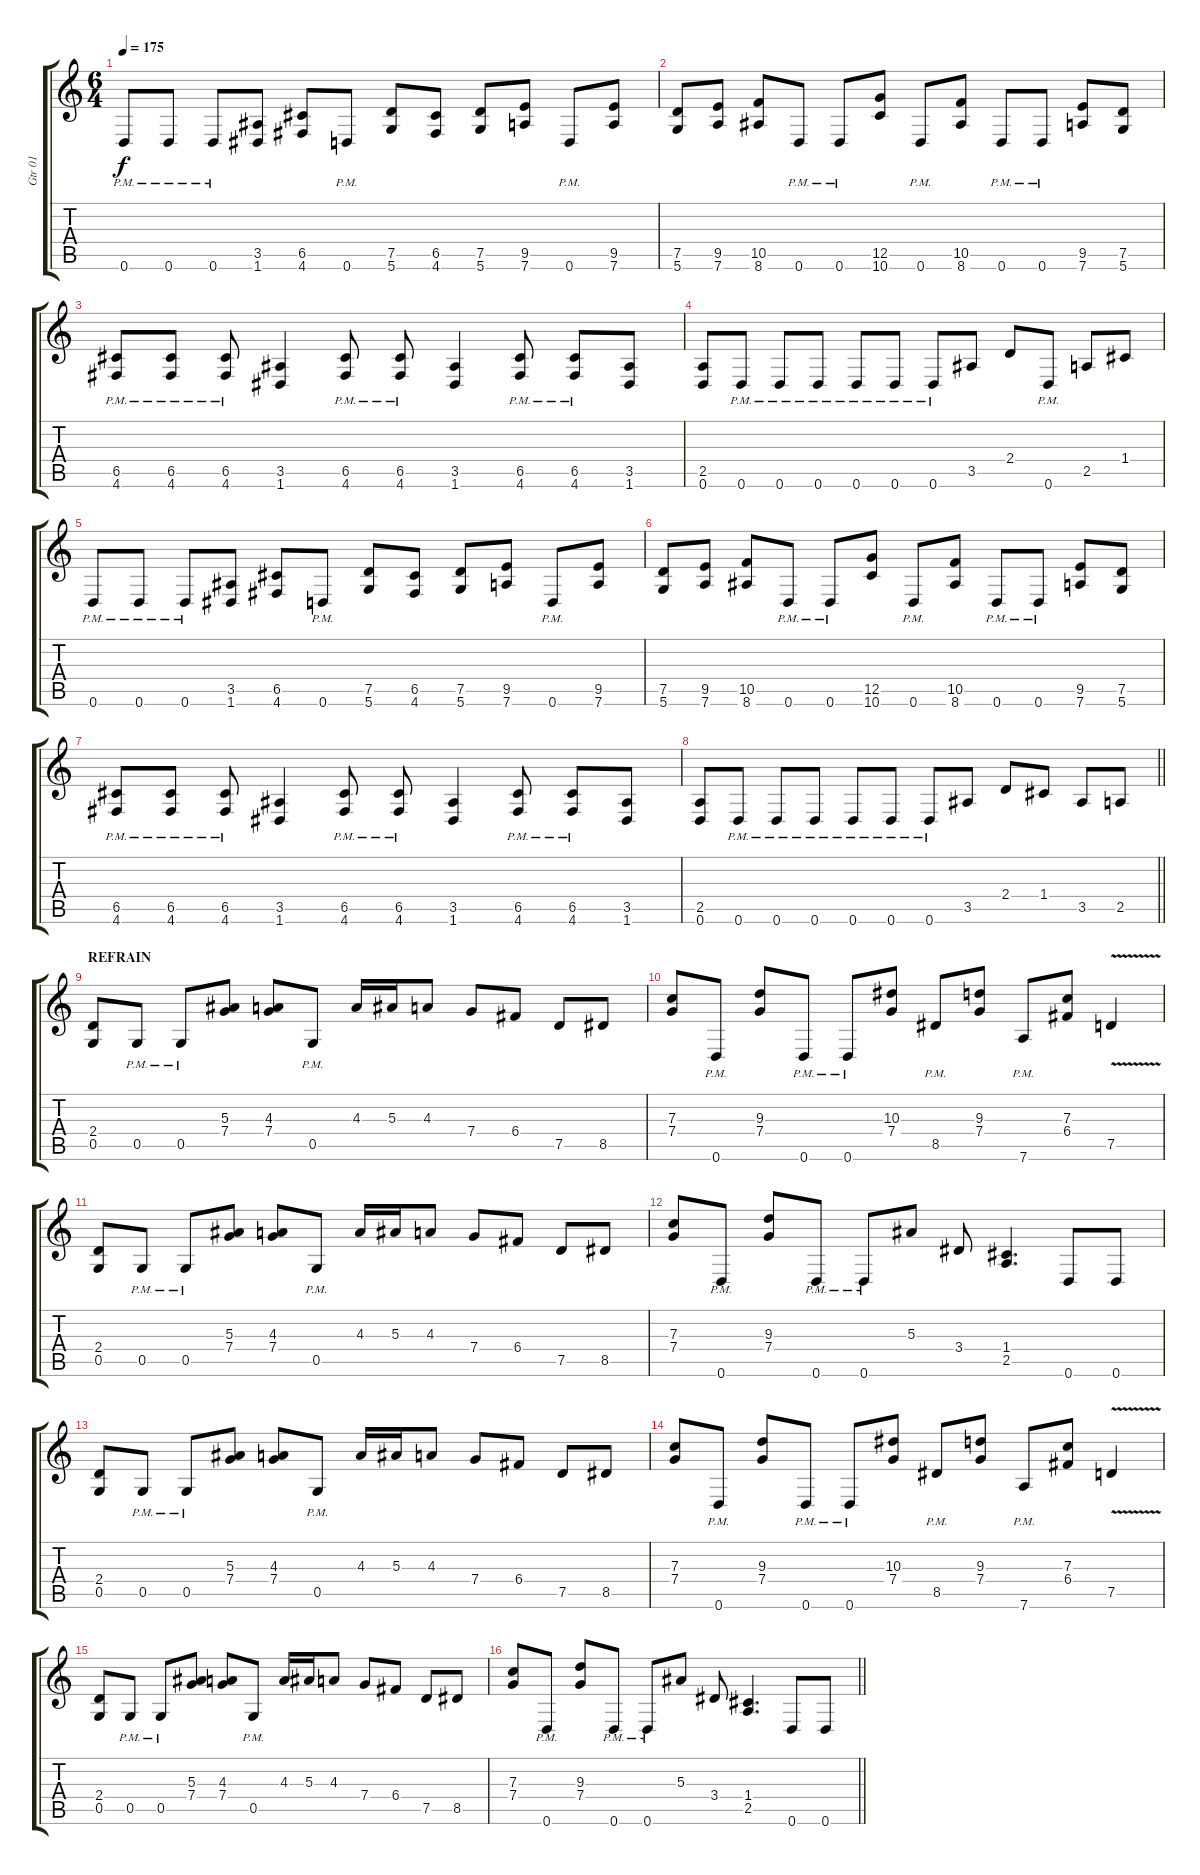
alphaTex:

\track ("Gtr 01" "Gtr 01") {instrument distortionguitar}
\staff {score tabs}
\tuning (D4 A3 F3 C3 G2 D2) {hide}
\ts (6 4)
\tempo 175
\clef g2
\ks c
0.6{pm}.8{dy f} 0.6{pm}.8 0.6{pm}.8 (3.5 1.6).8 (6.5 4.6).8 0.6{pm}.8 (7.5 5.6).8 (6.5 4.6).8 (7.5 5.6).8 (9.5 7.6).8 0.6{pm}.8 (9.5 7.6).8 |
(7.5 5.6).8 (9.5 7.6).8 (10.5 8.6).8 0.6{pm}.8 0.6{pm}.8 (12.5 10.6).8 0.6{pm}.8 (10.5 8.6).8 0.6{pm}.8 0.6{pm}.8 (9.5 7.6).8 (7.5 5.6).8 |
(6.5{pm} 4.6{pm}).8 (6.5{pm} 4.6{pm}).8 (6.5{pm} 4.6{pm}).8 (3.5 1.6).4 (6.5{pm} 4.6{pm}).8 (6.5{pm} 4.6{pm}).8 (3.5 1.6).4 (6.5{pm} 4.6{pm}).8 (6.5{pm} 4.6{pm}).8 (3.5 1.6).8 |
(2.5 0.6).8 0.6{pm}.8 0.6{pm}.8 0.6{pm}.8 0.6{pm}.8 0.6{pm}.8 0.6{pm}.8 3.5.8 2.4.8 0.6{pm}.8 2.5.8 1.4.8 |
0.6{pm}.8 0.6{pm}.8 0.6{pm}.8 (3.5 1.6).8 (6.5 4.6).8 0.6{pm}.8 (7.5 5.6).8 (6.5 4.6).8 (7.5 5.6).8 (9.5 7.6).8 0.6{pm}.8 (9.5 7.6).8 |
(7.5 5.6).8 (9.5 7.6).8 (10.5 8.6).8 0.6{pm}.8 0.6{pm}.8 (12.5 10.6).8 0.6{pm}.8 (10.5 8.6).8 0.6{pm}.8 0.6{pm}.8 (9.5 7.6).8 (7.5 5.6).8 |
(6.5{pm} 4.6{pm}).8 (6.5{pm} 4.6{pm}).8 (6.5{pm} 4.6{pm}).8 (3.5 1.6).4 (6.5{pm} 4.6{pm}).8 (6.5{pm} 4.6{pm}).8 (3.5 1.6).4 (6.5{pm} 4.6{pm}).8 (6.5{pm} 4.6{pm}).8 (3.5 1.6).8 |
\barLineRight lightlight
(2.5 0.6).8 0.6{pm}.8 0.6{pm}.8 0.6{pm}.8 0.6{pm}.8 0.6{pm}.8 0.6{pm}.8 3.5.8 2.4.8 1.4.8 3.5.8 2.5.8 |
\section ("" "REFRAIN")
(2.4 0.5).8 0.5{pm}.8 0.5{pm}.8 (5.3 7.4).8 (4.3 7.4).8 0.5{pm}.8 4.3.16 5.3.16 4.3.8 7.4.8 6.4.8 7.5.8 8.5.8 |
(7.3 7.4).8 0.6{pm}.8 (9.3 7.4).8 0.6{pm}.8 0.6{pm}.8 (10.3 7.4).8 8.5{pm}.8 (9.3 7.4).8 7.6{pm}.8 (7.3 6.4).8 7.5{v}.4 |
(2.4 0.5).8 0.5{pm}.8 0.5{pm}.8 (5.3 7.4).8 (4.3 7.4).8 0.5{pm}.8 4.3.16 5.3.16 4.3.8 7.4.8 6.4.8 7.5.8 8.5.8 |
(7.3 7.4).8 0.6{pm}.8 (9.3 7.4).8 0.6{pm}.8 0.6{pm}.8 5.3.8 3.4.8 (1.4 2.5).4{d} 0.6.8 0.6.8 |
(2.4 0.5).8 0.5{pm}.8 0.5{pm}.8 (5.3 7.4).8 (4.3 7.4).8 0.5{pm}.8 4.3.16 5.3.16 4.3.8 7.4.8 6.4.8 7.5.8 8.5.8 |
(7.3 7.4).8 0.6{pm}.8 (9.3 7.4).8 0.6{pm}.8 0.6{pm}.8 (10.3 7.4).8 8.5{pm}.8 (9.3 7.4).8 7.6{pm}.8 (7.3 6.4).8 7.5{v}.4 |
(2.4 0.5).8 0.5{pm}.8 0.5{pm}.8 (5.3 7.4).8 (4.3 7.4).8 0.5{pm}.8 4.3.16 5.3.16 4.3.8 7.4.8 6.4.8 7.5.8 8.5.8 |
\barLineRight lightlight
(7.3 7.4).8 0.6{pm}.8 (9.3 7.4).8 0.6{pm}.8 0.6{pm}.8 5.3.8 3.4.8 (1.4 2.5).4{d} 0.6.8 0.6.8
